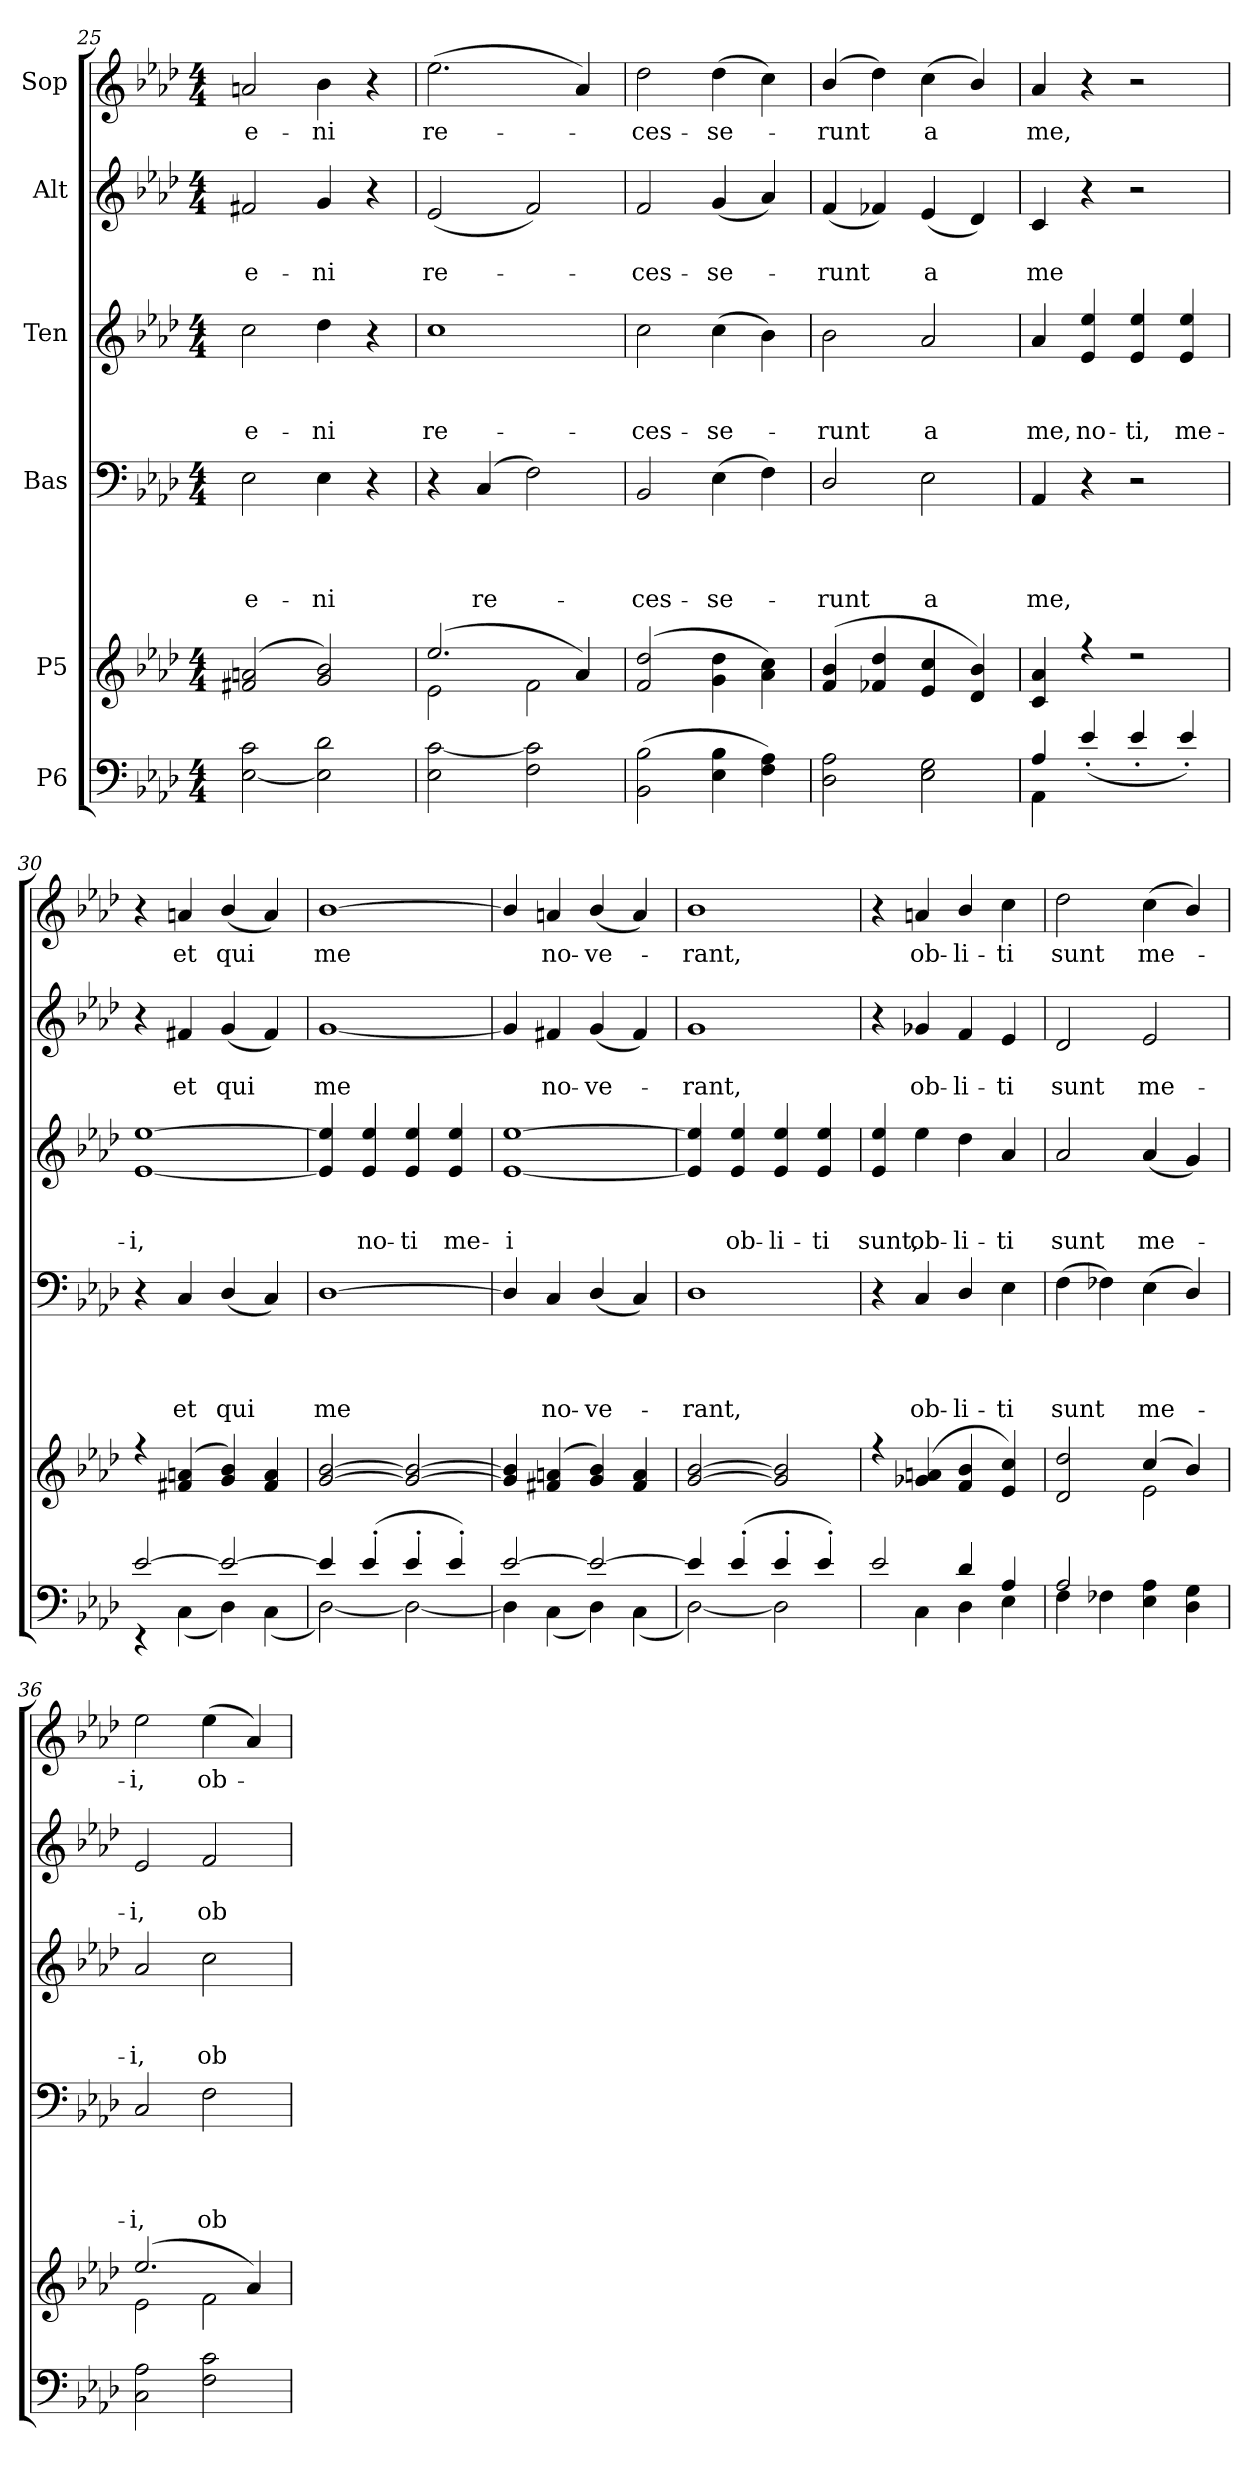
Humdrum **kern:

**kern	**kern	**kern	**text	**text	**text	**text	**kern	**text	**text	**text	**kern	**text	**text	**kern	**text
*part6	*part5	*part4	*part4	*part4	*part4	*part4	*part3	*part3	*part3	*part3	*part2	*part2	*part2	*part1	*part1
*staff6	*staff5	*staff4	*staff4	*staff4	*staff4	*staff4	*staff3	*staff3	*staff3	*staff3	*staff2	*staff2	*staff2	*staff1	*staff1
*I"P6	*I"P5	*I"Bas	*	*	*	*	*I"Ten	*	*	*	*I"Alt	*	*	*I"Sop	*
*clefF4	*clefG2	*clefF4	*	*	*	*	*clefG2	*	*	*	*clefG2	*	*	*clefG2	*
*k[b-e-a-d-]	*k[b-e-a-d-]	*k[b-e-a-d-]	*	*	*	*	*k[b-e-a-d-]	*	*	*	*k[b-e-a-d-]	*	*	*k[b-e-a-d-]	*
*A-:	*A-:	*A-:	*	*	*	*	*A-:	*	*	*	*A-:	*	*	*A-:	*
*M4/4	*M4/4	*M4/4	*	*	*	*	*M4/4	*	*	*	*M4/4	*	*	*M4/4	*
=25	=25	=25	=25	=25	=25	=25	=25	=25	=25	=25	=25	=25	=25	=25	=25
*^	*^	*	*	*	*	*	*	*	*	*	*	*	*	*	*
!	!	!	!	!	!	!	!	!LO:LY:b	!	!	!	!LO:LY:b	!	!	!LO:LY:b	!	!LO:LY:b
1ryy	[<2E-\ 2c\	(<2f#X/ 2an/	1ryy	2E-\	.	.	.	-e-	2cc\	.	.	-e-	2f#X/	.	-e-	2an/	-e-
!	!	!	!	!	!	!	!	!LO:LY:b	!	!	!	!LO:LY:b	!	!	!LO:LY:b	!	!LO:LY:b
.	2E-\] 2d-\	2g/ 2b-/)	.	4E-\	.	.	.	-ni	4dd-\	.	.	-ni	4g/	.	-ni	4b-\	-ni
.	.	.	.	4r	.	.	.	.	4r	.	.	.	4r	.	.	4r	.
=26	=26	=26	=26	=26	=26	=26	=26	=26	=26	=26	=26	=26	=26	=26	=26	=26	=26
!	!	!	!	!	!	!	!	!	!	!	!	!LO:LY:b	!	!	!LO:LY:b	!	!LO:LY:b
1ryy	2E-\ [>2c\	(>2.ee-/	2e-\	4r	.	.	.	.	1cc	.	.	re-	(<2e-/	.	re-	(>2.ee-\	re-
!	!	!	!	!	!	!	!	!LO:LY:b	!	!	!	!	!	!	!	!	!
.	.	.	.	(<4C/	.	.	.	re-	.	.	.	.	.	.	.	.	.
.	2F\ 2c\]	.	2f\	2F\)	.	.	.	.	.	.	.	.	2f/)	.	.	.	.
.	.	4a-/)	.	.	.	.	.	.	.	.	.	.	.	.	.	4a-/)	.
=27	=27	=27	=27	=27	=27	=27	=27	=27	=27	=27	=27	=27	=27	=27	=27	=27	=27
!	!	!	!	!	!	!	!	!LO:LY:b	!	!	!	!LO:LY:b	!	!	!LO:LY:b	!	!LO:LY:b
(>2BB-\ 2B-\	1ryy	(>2f/ 2dd-/	1ryy	2BB-/	.	.	.	-ces-	2cc\	.	.	-ces-	2f/	.	-ces-	2dd-\	-ces-
!	!	!	!	!	!	!	!	!LO:LY:b	!	!	!	!LO:LY:b	!	!	!LO:LY:b	!	!LO:LY:b
4E-\ 4B-\	.	4g\ 4dd-\	.	(>4E-\	.	.	.	-se-	(>4cc\	.	.	-se-	(<4g/	.	-se-	(>4dd-\	-se-
4F\ 4A-\)	.	4a-\ 4cc\)	.	4F\)	.	.	.	.	4b-\)	.	.	.	4a-/)	.	.	4cc\)	.
=28	=28	=28	=28	=28	=28	=28	=28	=28	=28	=28	=28	=28	=28	=28	=28	=28	=28
!	!	!	!	!	!	!	!	!LO:LY:b	!	!	!	!LO:LY:b	!	!	!LO:LY:b	!	!LO:LY:b
2D-\ 2A-\	1ryy	(<4f/ 4b-/	1ryy	2D-/	.	.	.	-runt	2b-\	.	.	-runt	(<4f/	.	-runt	(<4b-/	-runt
.	.	4f-X/ 4dd-/	.	.	.	.	.	.	.	.	.	.	4f-X/)	.	.	4dd-\)	.
!	!	!	!	!	!	!	!	!LO:LY:b	!	!	!	!LO:LY:b	!	!	!LO:LY:b	!	!LO:LY:b
2E-\ 2G\	.	4e-/ 4cc/	.	2E-\	.	.	.	a	2a-/	.	.	a	(<4e-/	.	a	(>4cc\	a
.	.	4d-/ 4b-/)	.	.	.	.	.	.	.	.	.	.	4d-/)	.	.	4b-/)	.
=29	=29	=29	=29	=29	=29	=29	=29	=29	=29	=29	=29	=29	=29	=29	=29	=29	=29
!	!	!	!	!	!	!	!	!LO:LY:b	!	!	!	!LO:LY:b	!	!	!LO:LY:b	!	!LO:LY:b
4A-/	4AA-\	4c/ 4a-/	1ryy	4AA-/	.	.	.	me,	4a-/	.	.	me,	4c/	.	me	4a-/	me,
!	!	!	!	!	!	!	!	!	!	!	!	!LO:LY:b	!	!	!	!	!
(>4e-'</	2.ryy	4r	.	4r	.	.	.	.	4e-/ 4ee-/	.	.	no-	4r	.	.	4r	.
!	!	!	!	!	!	!	!	!	!	!	!	!LO:LY:b	!	!	!	!	!
4e-'</	.	2r	.	2r	.	.	.	.	4e-/ 4ee-/	.	.	-ti,	2r	.	.	2r	.
!	!	!	!	!	!	!	!	!	!	!	!	!LO:LY:b	!	!	!	!	!
4e-'</)	.	.	.	.	.	.	.	.	4e-/ 4ee-/	.	.	me-	.	.	.	.	.
!!LO:LB:g=z
=30	=30	=30	=30	=30	=30	=30	=30	=30	=30	=30	=30	=30	=30	=30	=30	=30	=30
!	!	!	!	!	!	!	!	!	!	!	!	!LO:LY:b	!	!	!	!	!
[>2e-/	4rEE	4r	1ryy	4r	.	.	.	.	[<1e- [>1ee-	.	.	-i,	4r	.	.	4r	.
!	!	!	!	!	!	!	!	!LO:LY:b	!	!	!	!	!	!	!LO:LY:b	!	!LO:LY:b
.	(<4C\	(<4f#X/ 4an/	.	4C/	.	.	.	et	.	.	.	.	4f#X/	.	et	4an/	et
!	!	!	!	!	!	!	!	!LO:LY:b	!	!	!	!	!	!	!LO:LY:b	!	!LO:LY:b
2e-/_	4D-\)	4g/ 4b-/)	.	(<4D-/	.	.	.	qui	.	.	.	.	(<4g/	.	qui	(<4b-/	qui
.	(<4C\	4f#/ 4a/	.	4C/)	.	.	.	.	.	.	.	.	4f#/)	.	.	4a/)	.
=31	=31	=31	=31	=31	=31	=31	=31	=31	=31	=31	=31	=31	=31	=31	=31	=31	=31
!	!	!	!	!	!	!	!	!LO:LY:b	!	!	!	!	!	!	!LO:LY:b	!	!LO:LY:b
4e-/]	[<2D-\)	[<2g/ [>2b-/	1ryy	[<1D-	.	.	.	me	4e-/] 4ee-/]	.	.	.	[<1g	.	me	[<1b-	me
!	!	!	!	!	!	!	!	!	!	!	!	!LO:LY:b	!	!	!	!	!
(>4e-'</	.	.	.	.	.	.	.	.	4e-/ 4ee-/	.	.	no-	.	.	.	.	.
!	!	!	!	!	!	!	!	!	!	!	!	!LO:LY:b	!	!	!	!	!
4e-'</	2D-\_	2g/_ 2b-/_	.	.	.	.	.	.	4e-/ 4ee-/	.	.	-ti	.	.	.	.	.
!	!	!	!	!	!	!	!	!	!	!	!	!LO:LY:b	!	!	!	!	!
4e-'</)	.	.	.	.	.	.	.	.	4e-/ 4ee-/	.	.	me-	.	.	.	.	.
=32	=32	=32	=32	=32	=32	=32	=32	=32	=32	=32	=32	=32	=32	=32	=32	=32	=32
!	!	!	!	!	!	!	!	!	!	!	!	!LO:LY:b	!	!	!	!	!
[>2e-/	4D-\]	4g/] 4b-/]	1ryy	4D-/]	.	.	.	.	[<1e- [>1ee-	.	.	-i	4g/]	.	.	4b-/]	.
!	!	!	!	!	!	!	!	!LO:LY:b	!	!	!	!	!	!	!LO:LY:b	!	!LO:LY:b
.	(<4C\	(<4f#X/ 4an/	.	4C/	.	.	.	no-	.	.	.	.	4f#X/	.	no-	4an/	no-
!	!	!	!	!	!	!	!	!LO:LY:b	!	!	!	!	!	!	!LO:LY:b	!	!LO:LY:b
2e-/_	4D-\)	4g/ 4b-/)	.	(<4D-/	.	.	.	-ve-	.	.	.	.	(<4g/	.	-ve-	(<4b-/	-ve-
.	(<4C\	4f#/ 4a/	.	4C/)	.	.	.	.	.	.	.	.	4f#/)	.	.	4a/)	.
=33	=33	=33	=33	=33	=33	=33	=33	=33	=33	=33	=33	=33	=33	=33	=33	=33	=33
!	!	!	!	!	!	!	!	!LO:LY:b	!	!	!	!	!	!	!LO:LY:b	!	!LO:LY:b
4e-/]	[<2D-\)	[<2g/ [>2b-/	1ryy	1D-	.	.	.	-rant,	4e-/] 4ee-/]	.	.	.	1g	.	-rant,	1b-	-rant,
!	!	!	!	!	!	!	!	!	!	!	!	!LO:LY:b	!	!	!	!	!
(>4e-'</	.	.	.	.	.	.	.	.	4e-/ 4ee-/	.	.	ob-	.	.	.	.	.
!	!	!	!	!	!	!	!	!	!	!	!	!LO:LY:b	!	!	!	!	!
4e-'</	2D-\]	2g/] 2b-/]	.	.	.	.	.	.	4e-/ 4ee-/	.	.	-li-	.	.	.	.	.
!	!	!	!	!	!	!	!	!	!	!	!	!LO:LY:b	!	!	!	!	!
4e-'</)	.	.	.	.	.	.	.	.	4e-/ 4ee-/	.	.	-ti	.	.	.	.	.
=34	=34	=34	=34	=34	=34	=34	=34	=34	=34	=34	=34	=34	=34	=34	=34	=34	=34
!	!	!	!	!	!	!	!	!	!	!	!	!LO:LY:b	!	!	!	!	!
2e-/	4ryy	4r	1ryy	4r	.	.	.	.	4e-/ 4ee-/	.	.	sunt,	4r	.	.	4r	.
!	!	!	!	!	!	!	!	!LO:LY:b	!	!	!	!LO:LY:b	!	!	!LO:LY:b	!	!LO:LY:b
.	4C\	(>4g-X/ 4an/	.	4C/	.	.	.	ob-	4ee-\	.	.	ob-	4g-X/	.	ob-	4an/	ob-
!	!	!	!	!	!	!	!	!LO:LY:b	!	!	!	!LO:LY:b	!	!	!LO:LY:b	!	!LO:LY:b
4d-/	4D-\	4f/ 4b-/	.	4D-/	.	.	.	-li-	4dd-\	.	.	-li-	4f/	.	-li-	4b-/	-li-
!	!	!	!	!	!	!	!	!LO:LY:b	!	!	!	!LO:LY:b	!	!	!LO:LY:b	!	!LO:LY:b
4A-/	4E-\	4e-/ 4cc/)	.	4E-\	.	.	.	-ti	4a-/	.	.	-ti	4e-/	.	-ti	4cc\	-ti
=35	=35	=35	=35	=35	=35	=35	=35	=35	=35	=35	=35	=35	=35	=35	=35	=35	=35
!	!	!	!	!	!	!	!	!LO:LY:b	!	!	!	!LO:LY:b	!	!	!LO:LY:b	!	!LO:LY:b
2A-/	4F\	2d-/ 2dd-/	2ryy	(>4F\	.	.	.	sunt	2a-/	.	.	sunt	2d-/	.	sunt	2dd-\	sunt
.	4F-X\	.	.	4F-X\)	.	.	.	.	.	.	.	.	.	.	.	.	.
!	!	!	!	!	!	!	!	!LO:LY:b	!	!	!	!LO:LY:b	!	!	!LO:LY:b	!	!LO:LY:b
2ryy	4E-\ 4A-\	(>4cc/	2e-\	(>4E-\	.	.	.	me-	(<4a-/	.	.	me-	2e-/	.	me-	(>4cc\	me-
.	4D-\ 4G\	4b-/)	.	4D-/)	.	.	.	.	4g/)	.	.	.	.	.	.	4b-/)	.
=36	=36	=36	=36	=36	=36	=36	=36	=36	=36	=36	=36	=36	=36	=36	=36	=36	=36
!	!	!	!	!	!	!	!	!LO:LY:b	!	!	!	!LO:LY:b	!	!	!LO:LY:b	!	!LO:LY:b
2C\ 2A-\	1ryy	(>2.ee-/	2e-\	2C/	.	.	.	-i,	2a-/	.	.	-i,	2e-/	.	-i,	2ee-\	-i,
!	!	!	!	!	!	!	!	!LO:LY:b	!	!	!	!LO:LY:b	!	!	!LO:LY:b	!	!LO:LY:b
2F\ 2c\	.	.	2f\	2F\	.	.	.	ob-	2cc\	.	.	ob-	2f/	.	ob-	(>4ee-\	ob-
.	.	4a-/)	.	.	.	.	.	.	.	.	.	.	.	.	.	4a-/)	.
*v	*v	*	*	*	*	*	*	*	*	*	*	*	*	*	*	*	*
*	*v	*v	*	*	*	*	*	*	*	*	*	*	*	*	*	*
=	=	=	=	=	=	=	=	=	=	=	=	=	=	=	=
*-	*-	*-	*-	*-	*-	*-	*-	*-	*-	*-	*-	*-	*-	*-	*-
